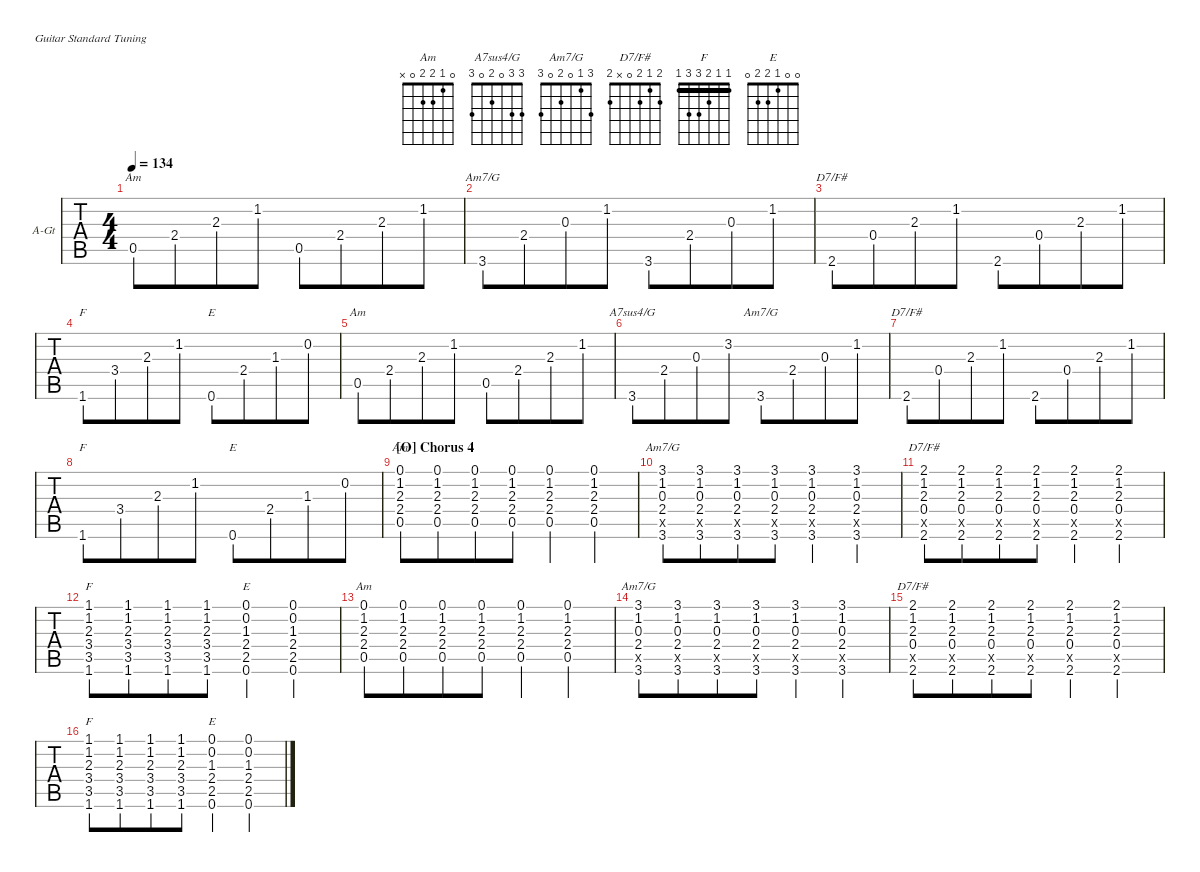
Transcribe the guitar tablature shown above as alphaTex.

\hideDynamics
\bracketExtendMode nobrackets
\firstSystemTrackNameOrientation horizontal
\otherSystemsTrackNameOrientation horizontal
\track ("A.Guitar" "A-Gt") {multiBarRest instrument acousticguitarsteel}
\staff {tabs}
\tuning (E4 B3 G3 D3 A2 E2)
\chord ("Am" 0 1 2 2 0 x)
\chord ("A7sus4/G" 3 3 0 2 0 3)
\chord ("Am7/G" 0 1 0 2 0 3)
\chord ("D7/F#" x 1 2 0 0 2)
\chord ("F" 1 1 2 3 3 1) {barre (1 1)}
\chord ("E" 0 0 1 2 2 0)
\chord ("Am7/G" 3 1 0 2 0 3)
\chord ("D7/F#" 2 1 2 0 x 2)
\ts (4 4)
\tempo 134
\clef g2
\ks aminor
0.5.8{ch "Am" dy mf beam merge} 2.4.8{beam merge} 2.3.8{beam merge} 1.2.8 0.5.8{beam merge} 2.4.8{beam merge} 2.3.8{beam merge} 1.2.8 |
3.6.8{ch "Am7/G" beam merge} 2.4.8{beam merge} 0.3.8{beam merge} 1.2.8 3.6.8{beam merge} 2.4.8{beam merge} 0.3.8{beam merge} 1.2.8 |
2.6.8{ch "D7/F#" beam merge} 0.4.8{beam merge} 2.3.8{beam merge} 1.2.8 2.6.8{beam merge} 0.4.8{beam merge} 2.3.8{beam merge} 1.2.8 |
1.6.8{ch "F" beam merge} 3.4.8{beam merge} 2.3.8{beam merge} 1.2.8 0.6.8{ch "E" beam merge} 2.4.8{beam merge} 1.3.8{beam merge} 0.2.8 |
0.5.8{ch "Am" beam merge} 2.4.8{beam merge} 2.3.8{beam merge} 1.2.8 0.5.8{beam merge} 2.4.8{beam merge} 2.3.8{beam merge} 1.2.8 |
3.6.8{ch "A7sus4/G" beam merge} 2.4.8{beam merge} 0.3.8{beam merge} 3.2.8 3.6.8{ch "Am7/G" beam merge} 2.4.8{beam merge} 0.3.8{beam merge} 1.2.8 |
2.6.8{ch "D7/F#" beam merge} 0.4.8{beam merge} 2.3.8{beam merge} 1.2.8 2.6.8{beam merge} 0.4.8{beam merge} 2.3.8{beam merge} 1.2.8 |
1.6.8{ch "F" beam merge} 3.4.8{beam merge} 2.3.8{beam merge} 1.2.8 0.6.8{ch "E" beam merge} 2.4.8{beam merge} 1.3.8{beam merge} 0.2.8 |
\section ("O" "Chorus 4")
(0.1 1.2 2.3 2.4 0.5).8{ch "Am" beam merge} (0.1 1.2 2.3 2.4 0.5).8{beam merge} (0.1 1.2 2.3 2.4 0.5).8{beam merge} (0.1 1.2 2.3 2.4 0.5).8 (0.1{st} 1.2{st} 2.3{st} 2.4{st} 0.5{st}).4 (0.1{st} 1.2{st} 2.3{st} 2.4{st} 0.5{st}).4 |
(3.1 1.2 0.3 2.4 0.5{x} 3.6).8{ch "Am7/G" beam merge} (3.1 1.2 0.3 2.4 0.5{x} 3.6).8{beam merge} (3.1 1.2 0.3 2.4 0.5{x} 3.6).8{beam merge} (3.1 1.2 0.3 2.4 0.5{x} 3.6).8 (3.1{st} 1.2{st} 0.3{st} 2.4{st} 0.5{st x} 3.6{st}).4 (3.1{st} 1.2{st} 0.3{st} 2.4{st} 0.5{st x} 3.6{st}).4 |
(2.1 1.2 2.3 0.4 0.5{x} 2.6).8{ch "D7/F#" beam merge} (2.1 1.2 2.3 0.4 0.5{x} 2.6).8{beam merge} (2.1 1.2 2.3 0.4 0.5{x} 2.6).8{beam merge} (2.1 1.2 2.3 0.4 0.5{x} 2.6).8 (2.1{st} 1.2{st} 2.3{st} 0.4{st} 0.5{st x} 2.6{st}).4 (2.1{st} 1.2{st} 2.3{st} 0.4{st} 0.5{st x} 2.6{st}).4 |
(1.6 3.5 3.4 2.3 1.2 1.1).8{ch "F" beam merge} (1.6 3.5 3.4 2.3 1.2 1.1).8{beam merge} (1.6 3.5 3.4 2.3 1.2 1.1).8{beam merge} (1.6 3.5 3.4 2.3 1.2 1.1).8 (0.6{st} 2.5{st} 2.4{st} 1.3{st} 0.2{st} 0.1{st}).4{ch "E"} (0.6{st} 2.5{st} 2.4{st} 1.3{st} 0.2{st} 0.1{st}).4 |
(0.1 1.2 2.3 2.4 0.5).8{ch "Am" beam merge} (0.1 1.2 2.3 2.4 0.5).8{beam merge} (0.1 1.2 2.3 2.4 0.5).8{beam merge} (0.1 1.2 2.3 2.4 0.5).8 (0.1{st} 1.2{st} 2.3{st} 2.4{st} 0.5{st}).4 (0.1{st} 1.2{st} 2.3{st} 2.4{st} 0.5{st}).4 |
(3.1 1.2 0.3 2.4 0.5{x} 3.6).8{ch "Am7/G" beam merge} (3.1 1.2 0.3 2.4 0.5{x} 3.6).8{beam merge} (3.1 1.2 0.3 2.4 0.5{x} 3.6).8{beam merge} (3.1 1.2 0.3 2.4 0.5{x} 3.6).8 (3.1{st} 1.2{st} 0.3{st} 2.4{st} 0.5{st x} 3.6{st}).4 (3.1{st} 1.2{st} 0.3{st} 2.4{st} 0.5{st x} 3.6{st}).4 |
(2.1 1.2 2.3 0.4 0.5{x} 2.6).8{ch "D7/F#" beam merge} (2.1 1.2 2.3 0.4 0.5{x} 2.6).8{beam merge} (2.1 1.2 2.3 0.4 0.5{x} 2.6).8{beam merge} (2.1 1.2 2.3 0.4 0.5{x} 2.6).8 (2.1{st} 1.2{st} 2.3{st} 0.4{st} 0.5{st x} 2.6{st}).4 (2.1{st} 1.2{st} 2.3{st} 0.4{st} 0.5{st x} 2.6{st}).4 |
(1.6 3.5 3.4 2.3 1.2 1.1).8{ch "F" beam merge} (1.6 3.5 3.4 2.3 1.2 1.1).8{beam merge} (1.6 3.5 3.4 2.3 1.2 1.1).8{beam merge} (1.6 3.5 3.4 2.3 1.2 1.1).8 (0.6{st} 2.5{st} 2.4{st} 1.3{st} 0.2{st} 0.1{st}).4{ch "E"} (0.6{st} 2.5{st} 2.4{st} 1.3{st} 0.2{st} 0.1{st}).4
